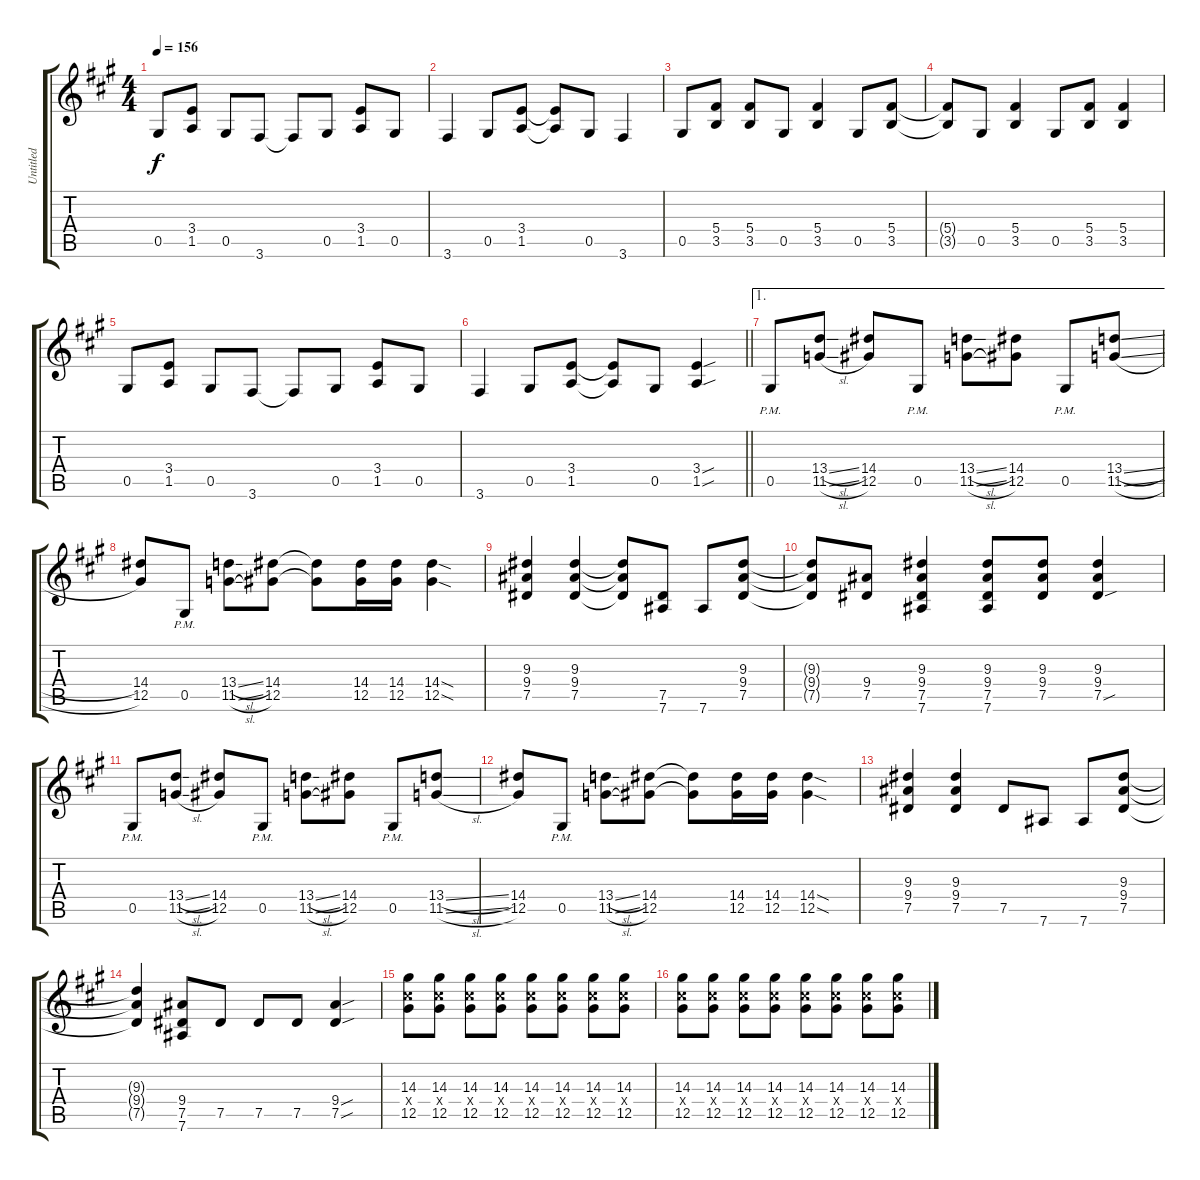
\track ("Untitled" "Untitled") {instrument distortionguitar}
\staff {score tabs}
\tuning (Eb4 Bb3 Gb3 Db3 Ab2 Eb2) {hide}
\ts (4 4)
\tempo 156
\clef g2
\ks a
0.5.8{dy f} (3.4 1.5).8 0.5.8 3.6.8 3.6{t}.8 0.5.8 (3.4 1.5).8 0.5.8 |
3.6.4 0.5.8 (3.4 1.5).8 (3.4{t} 1.5{t}).8 0.5.8 3.6.4 |
0.5.8 (5.4 3.5).8 (5.4 3.5).8 0.5.8 (5.4 3.5).4 0.5.8 (5.4 3.5).8 |
(5.4{t} 3.5{t}).8 0.5.8 (5.4 3.5).4 0.5.8 (5.4 3.5).8 (5.4 3.5).4 |
0.5.8 (3.4 1.5).8 0.5.8 3.6.8 3.6{t}.8 0.5.8 (3.4 1.5).8 0.5.8 |
\barLineRight lightlight
3.6.4 0.5.8 (3.4 1.5).8 (3.4{t} 1.5{t}).8 0.5.8 (3.4{sou} 1.5{sou}).4 |
\ae 1
0.5{pm}.8 (13.4{sl} 11.5{sl}).8 (14.4 12.5).8 0.5{pm}.8 (13.4{sl} 11.5{sl}).8 (14.4 12.5).8 0.5{pm}.8 (13.4{sl} 11.5{sl}).8 |
(14.4 12.5).8 0.5{pm}.8 (13.4{sl} 11.5{sl}).8 (14.4 12.5).8 (14.4{t} 12.5{t}).8 (14.4 12.5).16 (14.4 12.5).16 (14.4{sod} 12.5{sod}).4 |
(9.3 9.4 7.5).4 (9.3 9.4 7.5).4 (9.3{t} 9.4{t} 7.5{t}).8 (7.5 7.6).8 7.6.8 (9.3 9.4 7.5).8 |
(9.3{t} 9.4{t} 7.5{t}).8 (9.4 7.5).8 (9.3 9.4 7.5 7.6).4 (9.3 9.4 7.5 7.6).8 (9.3 9.4 7.5).8 (9.3 9.4 7.5{sou}).4 |
0.5{pm}.8 (13.4{sl} 11.5{sl}).8 (14.4 12.5).8 0.5{pm}.8 (13.4{sl} 11.5{sl}).8 (14.4 12.5).8 0.5{pm}.8 (13.4{sl} 11.5{sl}).8 |
(14.4 12.5).8 0.5{pm}.8 (13.4{sl} 11.5{sl}).8 (14.4 12.5).8 (14.4{t} 12.5{t}).8 (14.4 12.5).16 (14.4 12.5).16 (14.4{sod} 12.5{sod}).4 |
(9.3 9.4 7.5).4 (9.3 9.4 7.5).4 7.5.8 7.6.8 7.6.8 (9.3 9.4 7.5).8 |
(9.3{t} 9.4{t} 7.5{t}).4 (9.4 7.5 7.6).8 7.5.8 7.5.8 7.5.8 (9.4{sou} 7.5{sou}).4 |
(14.3 12.4{x} 12.5).8 (14.3 12.4{x} 12.5).8 (14.3 12.4{x} 12.5).8 (14.3 12.4{x} 12.5).8 (14.3 12.4{x} 12.5).8 (14.3 12.4{x} 12.5).8 (14.3 12.4{x} 12.5).8 (14.3 12.4{x} 12.5).8 |
(14.3 12.4{x} 12.5).8 (14.3 12.4{x} 12.5).8 (14.3 12.4{x} 12.5).8 (14.3 12.4{x} 12.5).8 (14.3 12.4{x} 12.5).8 (14.3 12.4{x} 12.5).8 (14.3 12.4{x} 12.5).8 (14.3 12.4{x} 12.5).8
